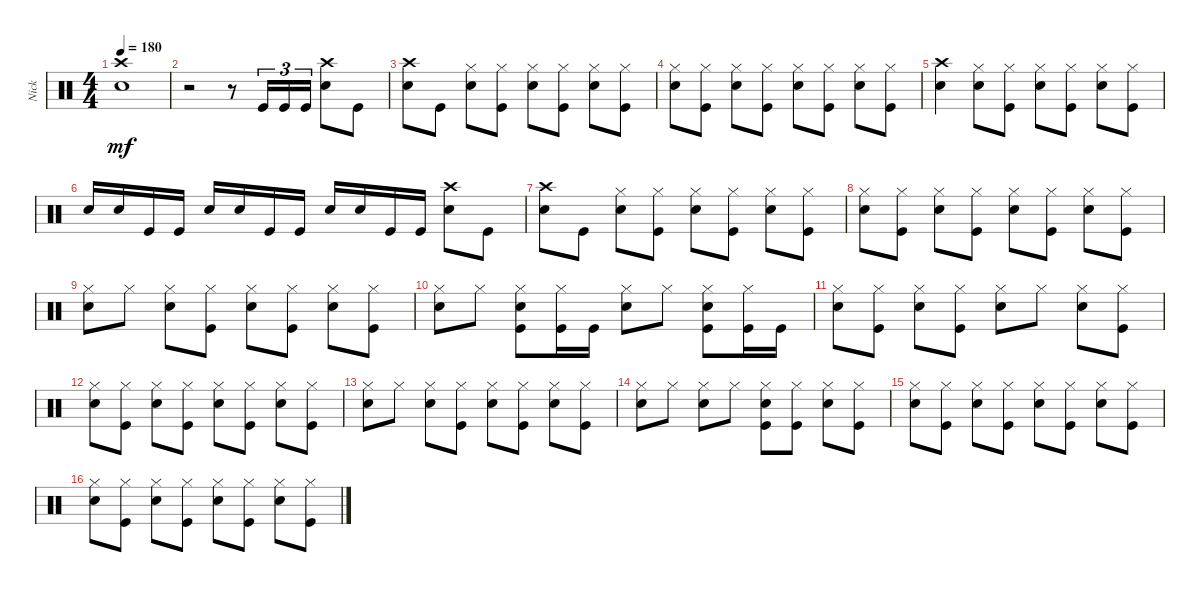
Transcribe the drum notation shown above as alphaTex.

\track ("Nick" "Nick") {instrument percussion}
\staff {score}
\articulation defaults
\ts (4 4)
\tempo 180
\clef neutral
\ks c
("Snare (hit) 2" "Crash high (hit)").1{dy mf} |
r.2 r.8 "Kick (hit)".16{tu (3 2)} "Kick (hit)".16{tu (3 2)} "Kick (hit)".16{tu (3 2)} ("Crash high (hit)" "Snare (hit) 2").8 "Kick (hit)".8 |
("Crash high (hit)" "Snare (hit) 2").8 "Kick (hit)".8 ("Hi-Hat (closed)" "Snare (hit) 2").8 ("Kick (hit)" "Hi-Hat (closed)").8 ("Hi-Hat (closed)" "Snare (hit) 2").8 ("Kick (hit)" "Hi-Hat (closed)").8 ("Hi-Hat (closed)" "Snare (hit) 2").8 ("Kick (hit)" "Hi-Hat (closed)").8 |
("Hi-Hat (closed)" "Snare (hit) 2").8 ("Kick (hit)" "Hi-Hat (closed)").8 ("Hi-Hat (closed)" "Snare (hit) 2").8 ("Kick (hit)" "Hi-Hat (closed)").8 ("Hi-Hat (closed)" "Snare (hit) 2").8 ("Kick (hit)" "Hi-Hat (closed)").8 ("Hi-Hat (closed)" "Snare (hit) 2").8 ("Kick (hit)" "Hi-Hat (closed)").8 |
("Crash high (hit)" "Snare (hit) 2").4 ("Hi-Hat (closed)" "Snare (hit) 2").8 ("Kick (hit)" "Hi-Hat (closed)").8 ("Hi-Hat (closed)" "Snare (hit) 2").8 ("Kick (hit)" "Hi-Hat (closed)").8 ("Hi-Hat (closed)" "Snare (hit) 2").8 ("Kick (hit)" "Hi-Hat (closed)").8 |
"Snare (hit) 2".16 "Snare (hit) 2".16 "Kick (hit)".16 "Kick (hit)".16 "Snare (hit) 2".16 "Snare (hit) 2".16 "Kick (hit)".16 "Kick (hit)".16 "Snare (hit) 2".16 "Snare (hit) 2".16 "Kick (hit)".16 "Kick (hit)".16 ("Crash high (hit)" "Snare (hit) 2").8 "Kick (hit)".8 |
("Crash high (hit)" "Snare (hit) 2").8 "Kick (hit)".8 ("Hi-Hat (closed)" "Snare (hit) 2").8 ("Kick (hit)" "Hi-Hat (closed)").8 ("Hi-Hat (closed)" "Snare (hit) 2").8 ("Kick (hit)" "Hi-Hat (closed)").8 ("Hi-Hat (closed)" "Snare (hit) 2").8 ("Kick (hit)" "Hi-Hat (closed)").8 |
("Hi-Hat (closed)" "Snare (hit) 2").8 ("Kick (hit)" "Hi-Hat (closed)").8 ("Hi-Hat (closed)" "Snare (hit) 2").8 ("Kick (hit)" "Hi-Hat (closed)").8 ("Hi-Hat (closed)" "Snare (hit) 2").8 ("Kick (hit)" "Hi-Hat (closed)").8 ("Hi-Hat (closed)" "Snare (hit) 2").8 ("Kick (hit)" "Hi-Hat (closed)").8 |
("Hi-Hat (closed)" "Snare (hit) 2").8 "Hi-Hat (closed)".8 ("Hi-Hat (closed)" "Snare (hit) 2").8 ("Kick (hit)" "Hi-Hat (closed)").8 ("Hi-Hat (closed)" "Snare (hit) 2").8 ("Kick (hit)" "Hi-Hat (closed)").8 ("Hi-Hat (closed)" "Snare (hit) 2").8 ("Kick (hit)" "Hi-Hat (closed)").8 |
("Hi-Hat (closed)" "Snare (hit) 2").8 "Hi-Hat (closed)".8 ("Kick (hit)" "Hi-Hat (closed)" "Snare (hit) 2").8 ("Kick (hit)" "Hi-Hat (closed)").16 "Kick (hit)".16 ("Hi-Hat (closed)" "Snare (hit) 2").8 "Hi-Hat (closed)".8 ("Kick (hit)" "Hi-Hat (closed)" "Snare (hit) 2").8 ("Kick (hit)" "Hi-Hat (closed)").16 "Kick (hit)".16 |
("Hi-Hat (closed)" "Snare (hit) 2").8 ("Kick (hit)" "Hi-Hat (closed)").8 ("Hi-Hat (closed)" "Snare (hit) 2").8 ("Kick (hit)" "Hi-Hat (closed)").8 ("Hi-Hat (closed)" "Snare (hit) 2").8 "Hi-Hat (closed)".8 ("Hi-Hat (closed)" "Snare (hit) 2").8 ("Kick (hit)" "Hi-Hat (closed)").8 |
("Hi-Hat (closed)" "Snare (hit) 2").8 ("Kick (hit)" "Hi-Hat (closed)").8 ("Hi-Hat (closed)" "Snare (hit) 2").8 ("Kick (hit)" "Hi-Hat (closed)").8 ("Hi-Hat (closed)" "Snare (hit) 2").8 ("Kick (hit)" "Hi-Hat (closed)").8 ("Hi-Hat (closed)" "Snare (hit) 2").8 ("Kick (hit)" "Hi-Hat (closed)").8 |
("Hi-Hat (closed)" "Snare (hit) 2").8 "Hi-Hat (closed)".8 ("Hi-Hat (closed)" "Snare (hit) 2").8 ("Kick (hit)" "Hi-Hat (closed)").8 ("Hi-Hat (closed)" "Snare (hit) 2").8 ("Kick (hit)" "Hi-Hat (closed)").8 ("Hi-Hat (closed)" "Snare (hit) 2").8 ("Kick (hit)" "Hi-Hat (closed)").8 |
("Hi-Hat (closed)" "Snare (hit) 2").8 "Hi-Hat (closed)".8 ("Hi-Hat (closed)" "Snare (hit) 2").8 "Hi-Hat (closed)".8 ("Kick (hit)" "Hi-Hat (closed)" "Snare (hit) 2").8 ("Kick (hit)" "Hi-Hat (closed)").8 ("Hi-Hat (closed)" "Snare (hit) 2").8 ("Kick (hit)" "Hi-Hat (closed)").8 |
("Hi-Hat (closed)" "Snare (hit) 2").8 ("Kick (hit)" "Hi-Hat (closed)").8 ("Hi-Hat (closed)" "Snare (hit) 2").8 ("Kick (hit)" "Hi-Hat (closed)").8 ("Hi-Hat (closed)" "Snare (hit) 2").8 ("Kick (hit)" "Hi-Hat (closed)").8 ("Hi-Hat (closed)" "Snare (hit) 2").8 ("Kick (hit)" "Hi-Hat (closed)").8 |
("Hi-Hat (closed)" "Snare (hit) 2").8 ("Kick (hit)" "Hi-Hat (closed)").8 ("Hi-Hat (closed)" "Snare (hit) 2").8 ("Kick (hit)" "Hi-Hat (closed)").8 ("Hi-Hat (closed)" "Snare (hit) 2").8 ("Kick (hit)" "Hi-Hat (closed)").8 ("Hi-Hat (closed)" "Snare (hit) 2").8 ("Kick (hit)" "Hi-Hat (closed)").8
